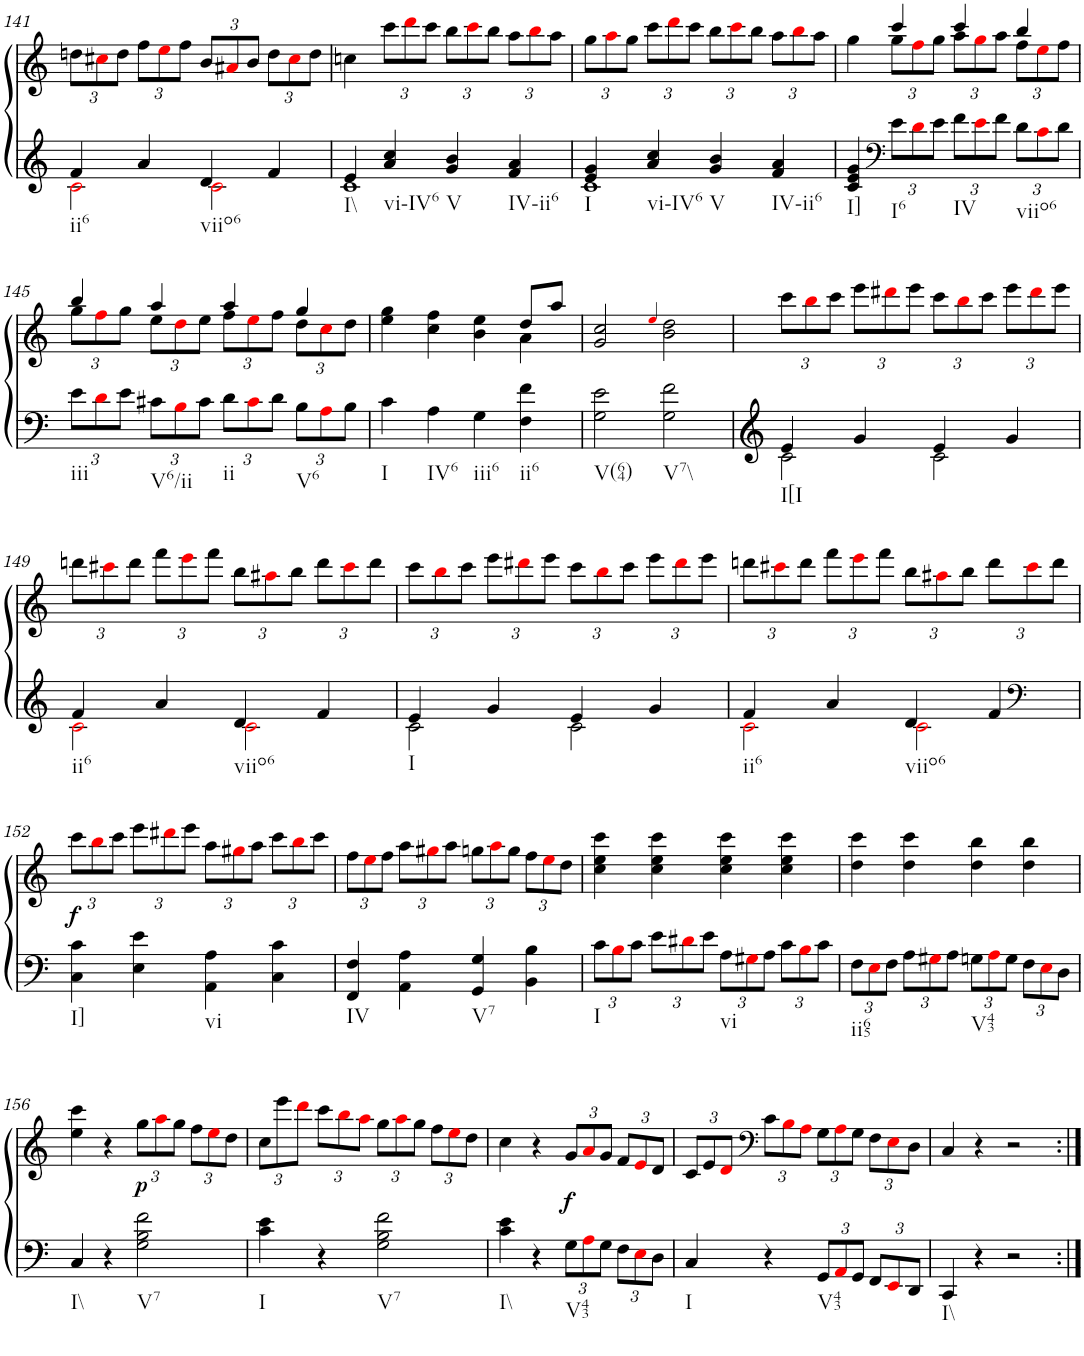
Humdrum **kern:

**kern	**kern	**dynam
*part1	*part1	*part1
*staff2	*staff1	*staff1/2
*I"Piano	*	*
*I'Pno.	*	*
!!LO:PB:g=z
*clefF4	*clefG2	*
*k[]	*k[]	*
*M4/4	*M4/4	*
*met(c)	*met(c)	*
=141	=141	=141
*^	*	*
*	*	*Xbrackettup	*
!LO:TX:b:t=ii6	!	!	!
4f/	2ci\	12ddn\L	.
.	.	12cc#Xi\	.
.	.	12dd\J	.
4a/	.	12ff\L	.
.	.	12eei\	.
.	.	12ff\J	.
!LO:TX:b:t=viio6	!	!	!
4d/	2ci\	12b/L	.
.	.	12a#Xi/	.
.	.	12b/J	.
4f/	.	12dd\L	.
.	.	12cc#i\	.
.	.	12dd\J	.
=142	=142	=142	=142
!LO:TX:b:t=I\\	!	!	!
4e/	1c	4ccn\	.
!LO:TX:b:t=vi-IV6	!	!	!
4a/ 4cc/	.	12ccc\L	.
.	.	12dddi\	.
.	.	12ccc\J	.
!LO:TX:b:t=V	!	!	!
4g/ 4b/	.	12bb\L	.
.	.	12ccci\	.
.	.	12bb\J	.
!LO:TX:b:t=IV-ii6	!	!	!
4f/ 4a/	.	12aa\L	.
.	.	12bbi\	.
.	.	12aa\J	.
=143	=143	=143	=143
!LO:TX:b:t=I	!	!	!
4e/ 4g/	1c	12gg\L	.
.	.	12aai\	.
.	.	12gg\J	.
!LO:TX:b:t=vi-IV6	!	!	!
4a/ 4cc/	.	12ccc\L	.
.	.	12dddi\	.
.	.	12ccc\J	.
!LO:TX:b:t=V	!	!	!
4g/ 4b/	.	12bb\L	.
.	.	12ccci\	.
.	.	12bb\J	.
!LO:TX:b:t=IV-ii6	!	!	!
4f/ 4a/	.	12aa\L	.
.	.	12bbi\	.
.	.	12aa\J	.
*v	*v	*	*
=144	=144	=144
*	*^	*
!LO:TX:b:t=I]	!	!	!
4c/ 4e/ 4g/	4gg\	4ryy	.
*clefF4	*	*	*
*Xbrackettup	*	*	*
!LO:TX:b:t=I6	!	!	!
12e\L	4ccc/	12gg\L	.
12di\	.	12ffi\	.
12e\J	.	12gg\J	.
!LO:TX:b:t=IV	!	!	!
12f\L	4ccc/	12aa\L	.
12ei\	.	12ggi\	.
12f\J	.	12aa\J	.
!LO:TX:b:t=viio6	!	!	!
12d\L	4bb/	12ff\L	.
12ci\	.	12eei\	.
12d\J	.	12ff\J	.
!!LO:LB:g=z	!!
=145	=145	=145	=145
!LO:TX:b:t=iii	!	!	!
12e\L	4bb/	12gg\L	.
12di\	.	12ffi\	.
12e\J	.	12gg\J	.
!LO:TX:b:t=V6/ii	!	!	!
12c#X\L	4aa/	12ee\L	.
12Bi\	.	12ddi\	.
12c#\J	.	12ee\J	.
!LO:TX:b:t=ii	!	!	!
12d\L	4aa/	12ff\L	.
12c#i\	.	12eei\	.
12d\J	.	12ff\J	.
!LO:TX:b:t=V6	!	!	!
12B\L	4gg/	12dd\L	.
12Ai\	.	12cci\	.
12B\J	.	12dd\J	.
=146	=146	=146	=146
!LO:TX:b:t=I	!	!	!
4c\	4ee\ 4gg\	2ryy	.
!LO:TX:b:t=IV6	!	!	!
4A\	4cc\ 4ff\	.	.
!LO:TX:b:t=iii6	!	!	!
4G\	4b\ 4ee\	4ryy	.
!LO:TX:b:t=ii6	!	!	!
4F\ 4f\	8dd/L	4a\	.
.	8aa/J	.	.
*	*v	*v	*
=147	=147	=147
!LO:TX:b:t=V(64)	!	!
2G\ 2e\	2g/ 2cc/	.
.	4qeei/	.
!LO:TX:b:t=V7\\	!	!
2G\ 2f\	2b\ 2dd\	.
=148	=148	=148
*^	*	*
!LO:TX:b:t=I[I	!	!	!
4e/	2c\	12ccc\L	.
.	.	12bbi\	.
.	.	12ccc\J	.
4g/	.	12eee\L	.
.	.	12ddd#Xi\	.
.	.	12eee\J	.
4e/	2c\	12ccc\L	.
.	.	12bbi\	.
.	.	12ccc\J	.
4g/	.	12eee\L	.
.	.	12ddd#i\	.
.	.	12eee\J	.
!!LO:LB:g=z
=149	=149	=149	=149
!LO:TX:b:t=ii6	!	!	!
4f/	2ci\	12dddn\L	.
.	.	12ccc#Xi\	.
.	.	12ddd\J	.
4a/	.	12fff\L	.
.	.	12eeei\	.
.	.	12fff\J	.
!LO:TX:b:t=viio6	!	!	!
4d/	2ci\	12bb\L	.
.	.	12aa#Xi\	.
.	.	12bb\J	.
4f/	.	12ddd\L	.
.	.	12ccc#i\	.
.	.	12ddd\J	.
=150	=150	=150	=150
!LO:TX:b:t=I	!	!	!
4e/	2c\	12ccc\L	.
.	.	12bbi\	.
.	.	12ccc\J	.
4g/	.	12eee\L	.
.	.	12ddd#Xi\	.
.	.	12eee\J	.
4e/	2c\	12ccc\L	.
.	.	12bbi\	.
.	.	12ccc\J	.
4g/	.	12eee\L	.
.	.	12ddd#i\	.
.	.	12eee\J	.
=151	=151	=151	=151
!LO:TX:b:t=ii6	!	!	!
4f/	2ci\	12dddn\L	.
.	.	12ccc#Xi\	.
.	.	12ddd\J	.
4a/	.	12fff\L	.
.	.	12eeei\	.
.	.	12fff\J	.
!LO:TX:b:t=viio6	!	!	!
4d/	2ci\	12bb\L	.
.	.	12aa#Xi\	.
.	.	12bb\J	.
4f/	.	12ddd\L	.
*clefF4	*	*	*
.	.	12ccc#i\	.
.	.	12ddd\J	.
*v	*v	*	*
!!LO:LB:g=z
=152	=152	=152
!LO:TX:b:t=I]	!	!
!	!	!LO:DY:b
4C\ 4c\	12ccc\L	f
.	12bbi\	.
.	12ccc\J	.
4E\ 4e\	12eee\L	.
.	12ddd#Xi\	.
.	12eee\J	.
!LO:TX:b:t=vi	!	!
4AA\ 4A\	12aa\L	.
.	12gg#Xi\	.
.	12aa\J	.
4C\ 4c\	12ccc\L	.
.	12bbi\	.
.	12ccc\J	.
=153	=153	=153
!LO:TX:b:t=IV	!	!
4FF/ 4F/	12ff\L	.
.	12eei\	.
.	12ff\J	.
4AA\ 4A\	12aa\L	.
.	12gg#Xi\	.
.	12aa\J	.
!LO:TX:b:t=V7	!	!
4GG/ 4G/	12ggn\L	.
.	12aai\	.
.	12gg\J	.
4BB\ 4B\	12ff\L	.
.	12eei\	.
.	12dd\J	.
=154	=154	=154
!LO:TX:b:t=I	!	!
12c\L	4cc\ 4ee\ 4ccc\	.
12Bi\	.	.
12c\J	.	.
12e\L	4cc\ 4ee\ 4ccc\	.
12d#Xi\	.	.
12e\J	.	.
!LO:TX:b:t=vi	!	!
12A\L	4cc\ 4ee\ 4ccc\	.
12G#Xi\	.	.
12A\J	.	.
12c\L	4cc\ 4ee\ 4ccc\	.
12Bi\	.	.
12c\J	.	.
=155	=155	=155
!LO:TX:b:t=ii65	!	!
12F\L	4dd\ 4ccc\	.
12Ei\	.	.
12F\J	.	.
12A\L	4dd\ 4ccc\	.
12G#Xi\	.	.
12A\J	.	.
!LO:TX:b:t=V43	!	!
12Gn\L	4dd\ 4bb\	.
12Ai\	.	.
12G\J	.	.
12F\L	4dd\ 4bb\	.
12Ei\	.	.
12D\J	.	.
!!LO:LB:g=z
=156	=156	=156
!LO:TX:b:t=I\\	!	!
4C/	4ee\ 4ccc\	.
4r	4r	.
!LO:TX:b:t=V7	!	!
!	!	!LO:DY:b
2G\ 2B\ 2f\	12gg\L	p
.	12aai\	.
.	12gg\J	.
.	12ff\L	.
.	12eei\	.
.	12dd\J	.
=157	=157	=157
!LO:TX:b:t=I	!	!
4c\ 4e\	12cc\L	.
.	12eee\	.
.	12dddi\J	.
4r	12ccc\L	.
.	12bbi\	.
.	12aai\J	.
!LO:TX:b:t=V7	!	!
2G\ 2B\ 2f\	12gg\L	.
.	12aai\	.
.	12gg\J	.
.	12ff\L	.
.	12eei\	.
.	12dd\J	.
=158	=158	=158
!LO:TX:b:t=I\\	!	!
4c\ 4e\	4cc\	.
4r	4r	.
!LO:TX:b:t=V43	!	!
!	!	!LO:DY:b
12G\L	12g/L	f
12Ai\	12ai/	.
12G\J	12g/J	.
12F\L	12f/L	.
12Ei\	12ei/	.
12D\J	12d/J	.
=159	=159	=159
!LO:TX:b:t=I	!	!
4C/	12c/L	.
.	12e/	.
.	12di/J	.
*	*clefF4	*
4r	12c\L	.
.	12Bi\	.
.	12Ai\J	.
!LO:TX:b:t=V43	!	!
12GG/L	12G\L	.
12AAi/	12Ai\	.
12GG/J	12G\J	.
12FF/L	12F\L	.
12EEi/	12Ei\	.
12DD/J	12D\J	.
=160	=160	=160
!LO:TX:b:t=I\\	!	!
4CC/	4C/	.
4r	4r	.
2r	2r	.
=:|!	=:|!	=:|!
*-	*-	*-
